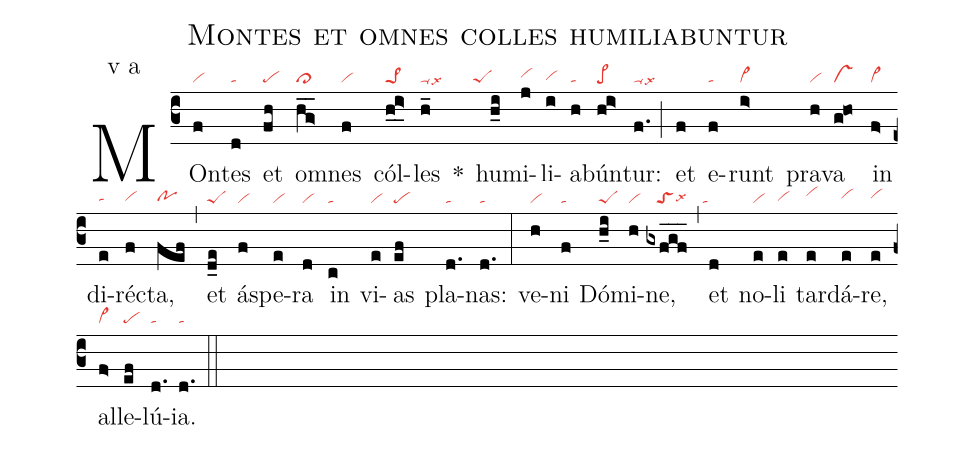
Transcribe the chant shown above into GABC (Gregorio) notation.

name: Montes et omnes colles humiliabuntur;
annotation: v a;
mode: 5;
nabc-lines: 1;
%%
(c3)
MOn(f|vi)tes(d|ta) et(fh|pe) om(h_g>_|cl>)nes(f|vi) cól(h_i>_0|pe>1)les(h_|ta-lsx6) *()
hu(h_i|`````peS)mi(j|vihh)li(i|vihg)a(h|ta)bún(h!i>|pe>)tur:(f.|ta-lsx6) (;)
et(f|``) e(f|ta)runt(i>|vi>) pra(h|vi)va(g!ho|vs) in(f>|vi>) di(e|tahg)ré(f|vihg)cta,(fef|pohg) (,)
et(d_e|peS) á(f|vi)spe(e|vi)ra(d|vi) in(c|ta) vi(e|vi)as(ef|pe) pla(d.|ta)nas:(d.|ta) (:)
ve(h|vi)ni(f|ta) Dó(h_i|peS)mi(h|vi)ne,(gxf_g_f_|///toSlsx6) (,)
et(d|``ta) no(e|vi)li(e|vihg) tar(e|vihi)dá(e|vihh)re,(e|vihh) al(f>|vi>hg)le(ef|pehg)lú(d.|tahg)ia.(d.|tahg) (::)
